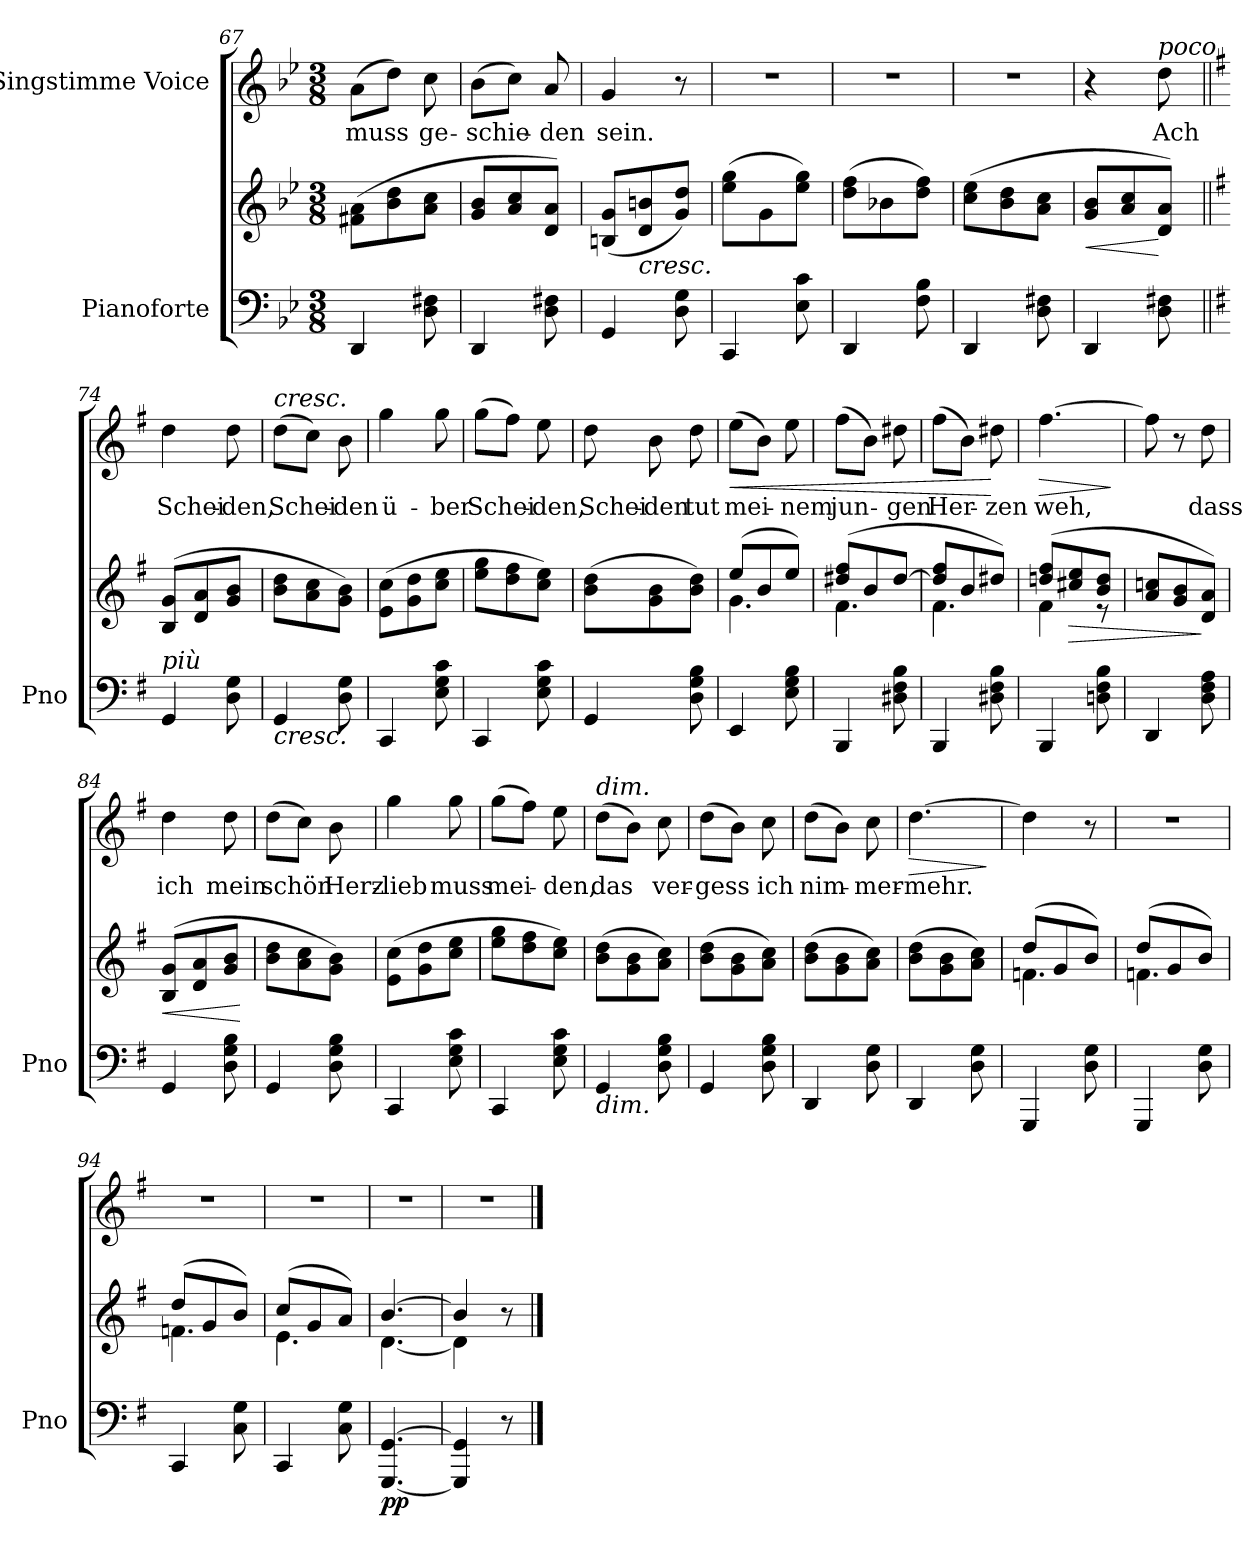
**kern	**kern	**dynam	**kern	**text	**dynam
*part2	*part2	*part2	*part1	*part1	*part1
*staff3	*staff2	*staff2/3	*staff1	*staff1	*staff1
*I"Pianoforte	*	*	*I"Singstimme Voice	*	*
*I'Pno	*	*	*	*	*
*clefF4	*clefG2	*	*clefG2	*	*
*k[b-e-]	*k[b-e-]	*	*k[b-e-]	*	*
*M3/8	*M3/8	*	*M3/8	*	*
=67	=67	=67	=67	=67	=67
4DD/	(8f#X\ 8a\L	.	(8a\L	muss	.
.	8b-\ 8dd\	.	8dd\J)	.	.
8D\ 8F#X\	8a\ 8cc\J	.	8cc\	ge-	.
=68	=68	=68	=68	=68	=68
4DD/	8g/ 8b-/L	.	(8b-\L	-schie-	.
.	8a/ 8cc/	.	8cc\J)	.	.
8D\ 8F#X\	8d/ 8a/J)	.	8a/	-den	.
=69	=69	=69	=69	=69	=69
4GG/	(8Bn/ 8g/L	.	4g/	sein.	.
!	!LO:TX:b:i:t=cresc.	!	!	!	!
.	8d/ 8bn/	.	.	.	.
8D\ 8G\	8g/ 8dd/J)	.	8r	.	.
=70	=70	=70	=70	=70	=70
4CC/	(8ee-\ 8gg\L	.	4.r	.	.
.	8g\	.	.	.	.
8E-\ 8c\	8ee-\ 8gg\J)	.	.	.	.
=71	=71	=71	=71	=71	=71
4DD/	(8dd\ 8ff\L	.	4.r	.	.
.	8b-X\	.	.	.	.
8F\ 8B-\	8dd\ 8ff\J)	.	.	.	.
=72	=72	=72	=72	=72	=72
4DD/	(8cc\ 8ee-\L	.	4.r	.	.
.	8b-\ 8dd\	.	.	.	.
8D\ 8F#X\	8a\ 8cc\J	.	.	.	.
=73	=73	=73	=73	=73	=73
!	!	!LO:HP:b	!	!	!
4DD/	8g/ 8b-/L	<	4r	.	.
.	8a/ 8cc/	.	.	.	.
!	!	!	!LO:TX:a:i:t=poco	!	!
8D\ 8F#X\	8d/ 8a/J)	[	8dd\	Ach	.
=74||	=74||	=74||	=74||	=74||	=74||
*k[f#]	*k[f#]	*	*k[f#]	*	*
!LO:TX:a:i:t=più	!	!	!	!	!
4GG/	(8B/ 8g/L	.	4dd\	Schei-	.
.	8d/ 8a/	.	.	.	.
8D\ 8G\	8g/ 8b/J	.	8dd\	-den,	.
=75	=75	=75	=75	=75	=75
!	!	!	!LO:TX:a:i:t=cresc.	!	!
!LO:TX:b:i:t=cresc.	!	!	!	!	!
4GG/	8b\ 8dd\L	.	(8dd\L	Schei-	.
.	8a\ 8cc\	.	8cc\J)	.	.
8D\ 8G\	8g\ 8b\J)	.	8b\	-den	.
=76	=76	=76	=76	=76	=76
4CC/	(8e\ 8cc\L	.	4gg\	ü-	.
.	8g\ 8dd\	.	.	.	.
8E\ 8G\ 8c\	8cc\ 8ee\J	.	8gg\	-ber	.
=77	=77	=77	=77	=77	=77
4CC/	8ee\ 8gg\L	.	(8gg\L	Schei-	.
.	8dd\ 8ff#\	.	8ff#\J)	.	.
8E\ 8G\ 8c\	8cc\ 8ee\J)	.	8ee\	-den,	.
=78	=78	=78	=78	=78	=78
4GG/	(8b\ 8dd\L	.	8dd\	Schei-	.
.	8g\ 8b\	.	8b\	-den	.
8D\ 8G\ 8B\	8b\ 8dd\J)	.	8dd\	tut	.
=79	=79	=79	=79	=79	=79
*	*^	*	*	*	*
!	!	!	!	!	!	!LO:HP:b
4EE/	(8ee/L	4.g\	.	(8ee\L	mei-	<
.	8b/	.	.	8b\J)	.	.
8E\ 8G\ 8B\	8ee/J)	.	.	8ee\	-nem	.
=80	=80	=80	=80	=80	=80	=80
4BBB/	(8dd#X/ 8ff#/L	4.f#\	.	(8ff#\L	jun-	.
.	8b/	.	.	8b\J)	.	.
8D#X\ 8F#\ 8B\	[<8dd#/J	.	.	8dd#X\	-gen	.
=81	=81	=81	=81	=81	=81	=81
4BBB/	8dd#/] 8ff#/L	4.f#\	.	(8ff#\L	Her-	.
.	8b/	.	.	8b\J)	.	.
8D#X\ 8F#\ 8B\	8dd#X/J)	.	.	8dd#X\	-zen	[
=82	=82	=82	=82	=82	=82	=82
!	!	!	!	!	!	!LO:HP:b
4BBB/	(8ddn/ 8ff#/L	4f#\	.	[4.ff#\	weh,	>
!	!	!	!LO:HP:b	!	!	!
.	8cc#X/ 8ee/	.	>	.	.	.
8Dn\ 8F#\ 8B\	8b/ 8dd/J	8r	.	.	.	.
*	*v	*v	*	*	*	*
.	.	.	.	.	]
=83	=83	=83	=83	=83	=83
4DD/	8a/ 8ccn/L	.	8ff#\]	.	.
.	8g/ 8b/	.	8r	.	.
8D\ 8F#\ 8A\	8d/ 8a/J)	]	8dd\	dass	.
=84	=84	=84	=84	=84	=84
!	!	!LO:HP:b	!	!	!
4GG/	(8B/ 8g/L	<	4dd\	ich	.
.	8d/ 8a/	.	.	.	.
8D\ 8G\ 8B\	8g/ 8b/J	.	8dd\	mein	.
.	.	[	.	.	.
=85	=85	=85	=85	=85	=85
4GG/	8b\ 8dd\L	.	(8dd\L	schön	.
.	8a\ 8cc\	.	8cc\J)	.	.
8D\ 8G\ 8B\	8g\ 8b\J)	.	8b\	Herz-	.
=86	=86	=86	=86	=86	=86
4CC/	(8e\ 8cc\L	.	4gg\	-lieb	.
.	8g\ 8dd\	.	.	.	.
8E\ 8G\ 8c\	8cc\ 8ee\J	.	8gg\	muss	.
=87	=87	=87	=87	=87	=87
4CC/	8ee\ 8gg\L	.	(8gg\L	mei-	.
.	8dd\ 8ff#\	.	8ff#\J)	.	.
8E\ 8G\ 8c\	8cc\ 8ee\J)	.	8ee\	-den,	.
=88	=88	=88	=88	=88	=88
!	!	!	!LO:TX:a:i:t=dim.	!	!
!LO:TX:b:i:t=dim.	!	!	!	!	!
4GG/	(8b\ 8dd\L	.	(8dd\L	das	.
.	8g\ 8b\	.	8b\J)	.	.
8D\ 8G\ 8B\	8a\ 8cc\J)	.	8cc\	ver-	.
=89	=89	=89	=89	=89	=89
4GG/	(8b\ 8dd\L	.	(8dd\L	-gess	.
.	8g\ 8b\	.	8b\J)	.	.
8D\ 8G\ 8B\	8a\ 8cc\J)	.	8cc\	ich	.
=90	=90	=90	=90	=90	=90
4DD/	(8b\ 8dd\L	.	(8dd\L	nim-	.
.	8g\ 8b\	.	8b\J)	.	.
8D\ 8G\	8a\ 8cc\J)	.	8cc\	-mer-	.
=91	=91	=91	=91	=91	=91
!	!	!	!	!	!LO:HP:b
4DD/	(8b\ 8dd\L	.	[4.dd\	-mehr.	>
.	8g\ 8b\	.	.	.	.
8D\ 8G\	8a\ 8cc\J)	.	.	.	.
.	.	.	.	.	]
=92	=92	=92	=92	=92	=92
*	*^	*	*	*	*
4GGG/	(8dd/L	4.fn\	.	4dd\]	.	.
.	8g/	.	.	.	.	.
8D\ 8G\	8b/J)	.	.	8r	.	.
=93	=93	=93	=93	=93	=93	=93
4GGG/	(8dd/L	4.fn\	.	4.r	.	.
.	8g/	.	.	.	.	.
8D\ 8G\	8b/J)	.	.	.	.	.
=94	=94	=94	=94	=94	=94	=94
4CC/	(8dd/L	4.fn\	.	4.r	.	.
.	8g/	.	.	.	.	.
8C\ 8G\	8b/J)	.	.	.	.	.
=95	=95	=95	=95	=95	=95	=95
4CC/	(8cc/L	4.e\	.	4.r	.	.
.	8g/	.	.	.	.	.
8C\ 8G\	8a/J)	.	.	.	.	.
=96	=96	=96	=96	=96	=96	=96
!	!	!	!LO:DY:b=2	!	!	!
[4.GGG/ [4.GG/	[4.b/	[4.d\	pp	4.r	.	.
=97	=97	=97	=97	=97	=97	=97
4GGG/] 4GG/]	4b/]	4d\]	.	4.r	.	.
8r	8r	8ryy	.	.	.	.
*	*v	*v	*	*	*	*
==	==	==	==	==	==
*-	*-	*-	*-	*-	*-
